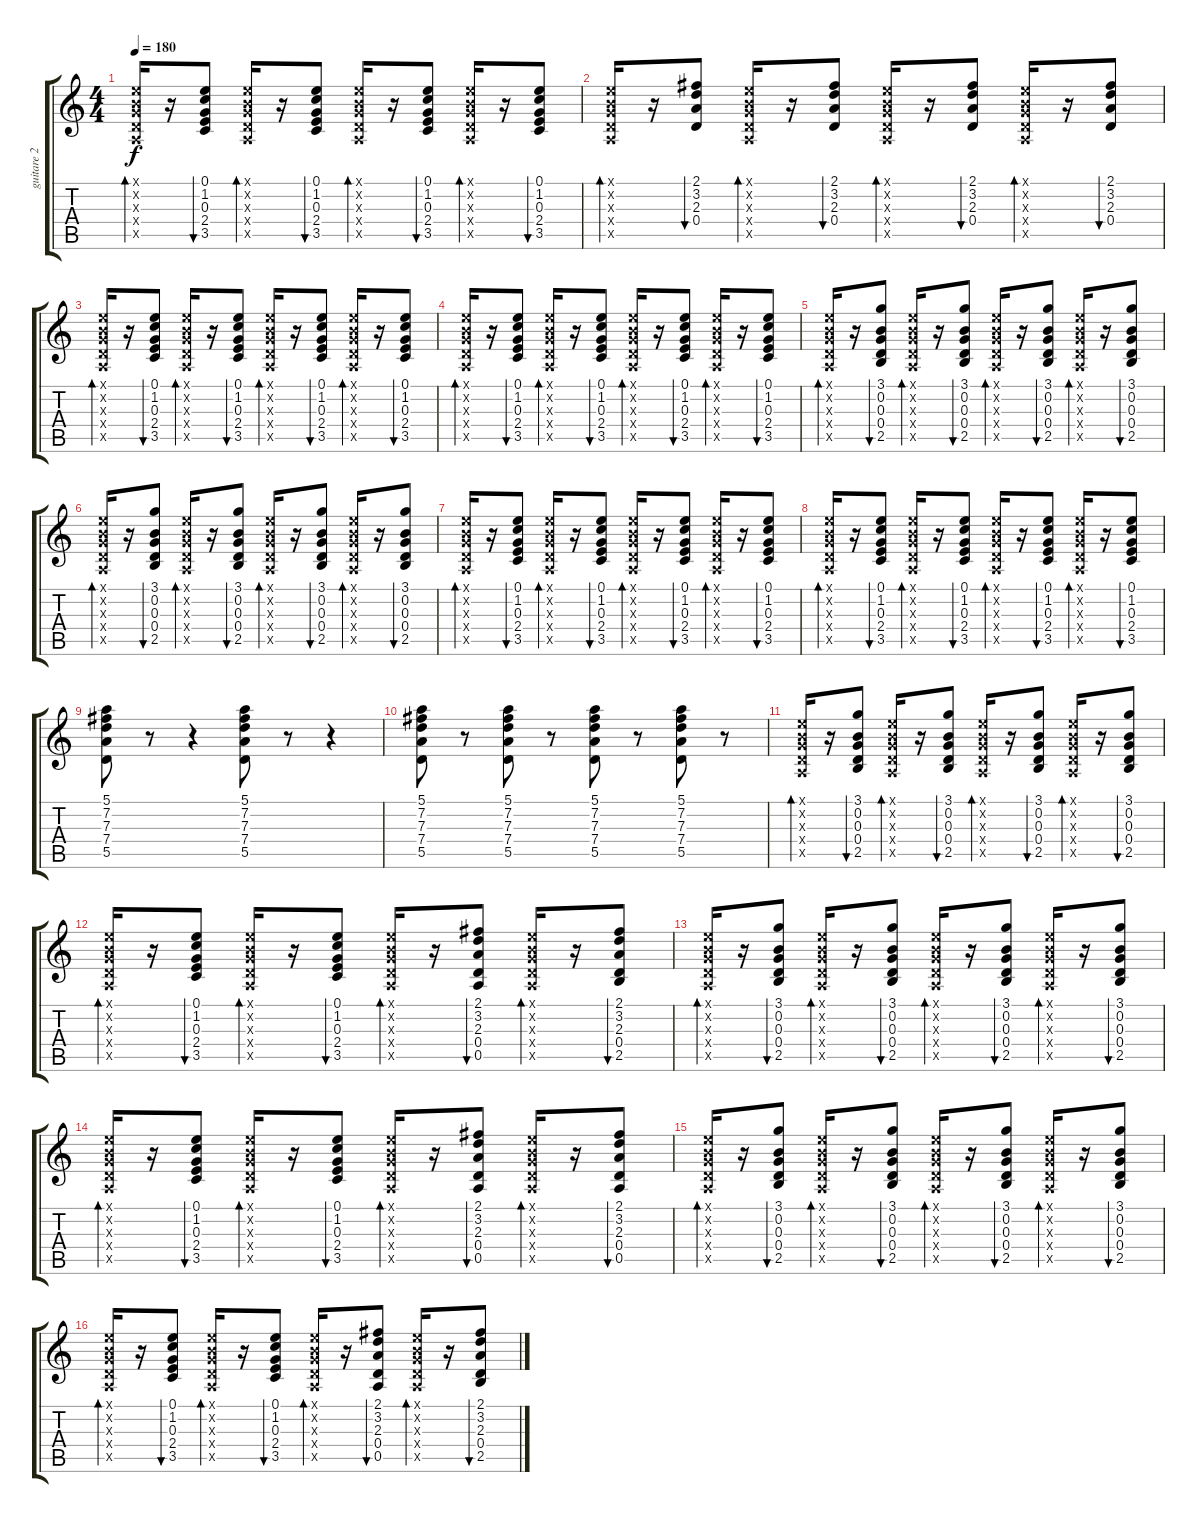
\track ("guitare 2 (lint)" "guitare 2 ") {instrument electricguitarclean}
\staff {score tabs}
\tuning (E4 B3 G3 D3 A2 E2) {hide}
\ts (4 4)
\tempo 180
\clef g2
\ks c
(0.1{x} 0.2{x} 0.3{x} 0.4{x} 0.5{x}).16{bd 60 dy f} r.16 (0.1 1.2 0.3 2.4 3.5).8{bu 60} (0.1{x} 0.2{x} 0.3{x} 0.4{x} 0.5{x}).16{bd 60} r.16 (0.1 1.2 0.3 2.4 3.5).8{bu 60} (0.1{x} 0.2{x} 0.3{x} 0.4{x} 0.5{x}).16{bd 60} r.16 (0.1 1.2 0.3 2.4 3.5).8{bu 60} (0.1{x} 0.2{x} 0.3{x} 0.4{x} 0.5{x}).16{bd 60} r.16 (0.1 1.2 0.3 2.4 3.5).8{bu 60} |
(0.1{x} 0.2{x} 0.3{x} 0.4{x} 0.5{x}).16{bd 60} r.16 (2.1 3.2 2.3 0.4).8{bu 60} (0.1{x} 0.2{x} 0.3{x} 0.4{x} 0.5{x}).16{bd 60} r.16 (2.1 3.2 2.3 0.4).8{bu 60} (0.1{x} 0.2{x} 0.3{x} 0.4{x} 0.5{x}).16{bd 60} r.16 (2.1 3.2 2.3 0.4).8{bu 60} (0.1{x} 0.2{x} 0.3{x} 0.4{x} 0.5{x}).16{bd 60} r.16 (2.1 3.2 2.3 0.4).8{bu 60} |
(0.1{x} 0.2{x} 0.3{x} 0.4{x} 0.5{x}).16{bd 60} r.16 (0.1 1.2 0.3 2.4 3.5).8{bu 60} (0.1{x} 0.2{x} 0.3{x} 0.4{x} 0.5{x}).16{bd 60} r.16 (0.1 1.2 0.3 2.4 3.5).8{bu 60} (0.1{x} 0.2{x} 0.3{x} 0.4{x} 0.5{x}).16{bd 60} r.16 (0.1 1.2 0.3 2.4 3.5).8{bu 60} (0.1{x} 0.2{x} 0.3{x} 0.4{x} 0.5{x}).16{bd 60} r.16 (0.1 1.2 0.3 2.4 3.5).8{bu 60} |
(0.1{x} 0.2{x} 0.3{x} 0.4{x} 0.5{x}).16{bd 60} r.16 (0.1 1.2 0.3 2.4 3.5).8{bu 60} (0.1{x} 0.2{x} 0.3{x} 0.4{x} 0.5{x}).16{bd 60} r.16 (0.1 1.2 0.3 2.4 3.5).8{bu 60} (0.1{x} 0.2{x} 0.3{x} 0.4{x} 0.5{x}).16{bd 60} r.16 (0.1 1.2 0.3 2.4 3.5).8{bu 60} (0.1{x} 0.2{x} 0.3{x} 0.4{x} 0.5{x}).16{bd 60} r.16 (0.1 1.2 0.3 2.4 3.5).8{bu 60} |
(0.1{x} 0.2{x} 0.3{x} 0.4{x} 0.5{x}).16{bd 60} r.16 (3.1 0.2 0.3 0.4 2.5).8{bu 60} (0.1{x} 0.2{x} 0.3{x} 0.4{x} 0.5{x}).16{bd 60} r.16 (3.1 0.2 0.3 0.4 2.5).8{bu 60} (0.1{x} 0.2{x} 0.3{x} 0.4{x} 0.5{x}).16{bd 60} r.16 (3.1 0.2 0.3 0.4 2.5).8{bu 60} (0.1{x} 0.2{x} 0.3{x} 0.4{x} 0.5{x}).16{bd 60} r.16 (3.1 0.2 0.3 0.4 2.5).8{bu 60} |
(0.1{x} 0.2{x} 0.3{x} 0.4{x} 0.5{x}).16{bd 60} r.16 (3.1 0.2 0.3 0.4 2.5).8{bu 60} (0.1{x} 0.2{x} 0.3{x} 0.4{x} 0.5{x}).16{bd 60} r.16 (3.1 0.2 0.3 0.4 2.5).8{bu 60} (0.1{x} 0.2{x} 0.3{x} 0.4{x} 0.5{x}).16{bd 60} r.16 (3.1 0.2 0.3 0.4 2.5).8{bu 60} (0.1{x} 0.2{x} 0.3{x} 0.4{x} 0.5{x}).16{bd 60} r.16 (3.1 0.2 0.3 0.4 2.5).8{bu 60} |
(0.1{x} 0.2{x} 0.3{x} 0.4{x} 0.5{x}).16{bd 60} r.16 (0.1 1.2 0.3 2.4 3.5).8{bu 60} (0.1{x} 0.2{x} 0.3{x} 0.4{x} 0.5{x}).16{bd 60} r.16 (0.1 1.2 0.3 2.4 3.5).8{bu 60} (0.1{x} 0.2{x} 0.3{x} 0.4{x} 0.5{x}).16{bd 60} r.16 (0.1 1.2 0.3 2.4 3.5).8{bu 60} (0.1{x} 0.2{x} 0.3{x} 0.4{x} 0.5{x}).16{bd 60} r.16 (0.1 1.2 0.3 2.4 3.5).8{bu 60} |
(0.1{x} 0.2{x} 0.3{x} 0.4{x} 0.5{x}).16{bd 60} r.16 (0.1 1.2 0.3 2.4 3.5).8{bu 60} (0.1{x} 0.2{x} 0.3{x} 0.4{x} 0.5{x}).16{bd 60} r.16 (0.1 1.2 0.3 2.4 3.5).8{bu 60} (0.1{x} 0.2{x} 0.3{x} 0.4{x} 0.5{x}).16{bd 60} r.16 (0.1 1.2 0.3 2.4 3.5).8{bu 60} (0.1{x} 0.2{x} 0.3{x} 0.4{x} 0.5{x}).16{bd 60} r.16 (0.1 1.2 0.3 2.4 3.5).8{bu 60} |
(5.1 7.2 7.3 7.4 5.5).8 r.8 r.4 (5.1 7.2 7.3 7.4 5.5).8 r.8 r.4 |
(5.1 7.2 7.3 7.4 5.5).8 r.8 (5.1 7.2 7.3 7.4 5.5).8 r.8 (5.1 7.2 7.3 7.4 5.5).8 r.8 (5.1 7.2 7.3 7.4 5.5).8 r.8 |
(0.1{x} 0.2{x} 0.3{x} 0.4{x} 0.5{x}).16{bd 60} r.16 (3.1 0.2 0.3 0.4 2.5).8{bu 60} (0.1{x} 0.2{x} 0.3{x} 0.4{x} 0.5{x}).16{bd 60} r.16 (3.1 0.2 0.3 0.4 2.5).8{bu 60} (0.1{x} 0.2{x} 0.3{x} 0.4{x} 0.5{x}).16{bd 60} r.16 (3.1 0.2 0.3 0.4 2.5).8{bu 60} (0.1{x} 0.2{x} 0.3{x} 0.4{x} 0.5{x}).16{bd 60} r.16 (3.1 0.2 0.3 0.4 2.5).8{bu 60} |
(0.1{x} 0.2{x} 0.3{x} 0.4{x} 0.5{x}).16{bd 60} r.16 (0.1 1.2 0.3 2.4 3.5).8{bu 60} (0.1{x} 0.2{x} 0.3{x} 0.4{x} 0.5{x}).16{bd 60} r.16 (0.1 1.2 0.3 2.4 3.5).8{bu 60} (0.1{x} 0.2{x} 0.3{x} 0.4{x} 0.5{x}).16{bd 60} r.16 (2.1 3.2 2.3 0.4 0.5).8{bu 60} (0.1{x} 0.2{x} 0.3{x} 0.4{x} 0.5{x}).16{bd 60} r.16 (2.1 3.2 2.3 0.4 2.5).8{bu 60} |
(0.1{x} 0.2{x} 0.3{x} 0.4{x} 0.5{x}).16{bd 60} r.16 (3.1 0.2 0.3 0.4 2.5).8{bu 60} (0.1{x} 0.2{x} 0.3{x} 0.4{x} 0.5{x}).16{bd 60} r.16 (3.1 0.2 0.3 0.4 2.5).8{bu 60} (0.1{x} 0.2{x} 0.3{x} 0.4{x} 0.5{x}).16{bd 60} r.16 (3.1 0.2 0.3 0.4 2.5).8{bu 60} (0.1{x} 0.2{x} 0.3{x} 0.4{x} 0.5{x}).16{bd 60} r.16 (3.1 0.2 0.3 0.4 2.5).8{bu 60} |
(0.1{x} 0.2{x} 0.3{x} 0.4{x} 0.5{x}).16{bd 60} r.16 (0.1 1.2 0.3 2.4 3.5).8{bu 60} (0.1{x} 0.2{x} 0.3{x} 0.4{x} 0.5{x}).16{bd 60} r.16 (0.1 1.2 0.3 2.4 3.5).8{bu 60} (0.1{x} 0.2{x} 0.3{x} 0.4{x} 0.5{x}).16{bd 60} r.16 (2.1 3.2 2.3 0.4 0.5).8{bu 60} (0.1{x} 0.2{x} 0.3{x} 0.4{x} 0.5{x}).16{bd 60} r.16 (2.1 3.2 2.3 0.4 0.5).8{bu 60} |
(0.1{x} 0.2{x} 0.3{x} 0.4{x} 0.5{x}).16{bd 60} r.16 (3.1 0.2 0.3 0.4 2.5).8{bu 60} (0.1{x} 0.2{x} 0.3{x} 0.4{x} 0.5{x}).16{bd 60} r.16 (3.1 0.2 0.3 0.4 2.5).8{bu 60} (0.1{x} 0.2{x} 0.3{x} 0.4{x} 0.5{x}).16{bd 60} r.16 (3.1 0.2 0.3 0.4 2.5).8{bu 60} (0.1{x} 0.2{x} 0.3{x} 0.4{x} 0.5{x}).16{bd 60} r.16 (3.1 0.2 0.3 0.4 2.5).8{bu 60} |
(0.1{x} 0.2{x} 0.3{x} 0.4{x} 0.5{x}).16{bd 60} r.16 (0.1 1.2 0.3 2.4 3.5).8{bu 60} (0.1{x} 0.2{x} 0.3{x} 0.4{x} 0.5{x}).16{bd 60} r.16 (0.1 1.2 0.3 2.4 3.5).8{bu 60} (0.1{x} 0.2{x} 0.3{x} 0.4{x} 0.5{x}).16{bd 60} r.16 (2.1 3.2 2.3 0.4 0.5).8{bu 60} (0.1{x} 0.2{x} 0.3{x} 0.4{x} 0.5{x}).16{bd 60} r.16 (2.1 3.2 2.3 0.4 2.5).8{bu 60}
